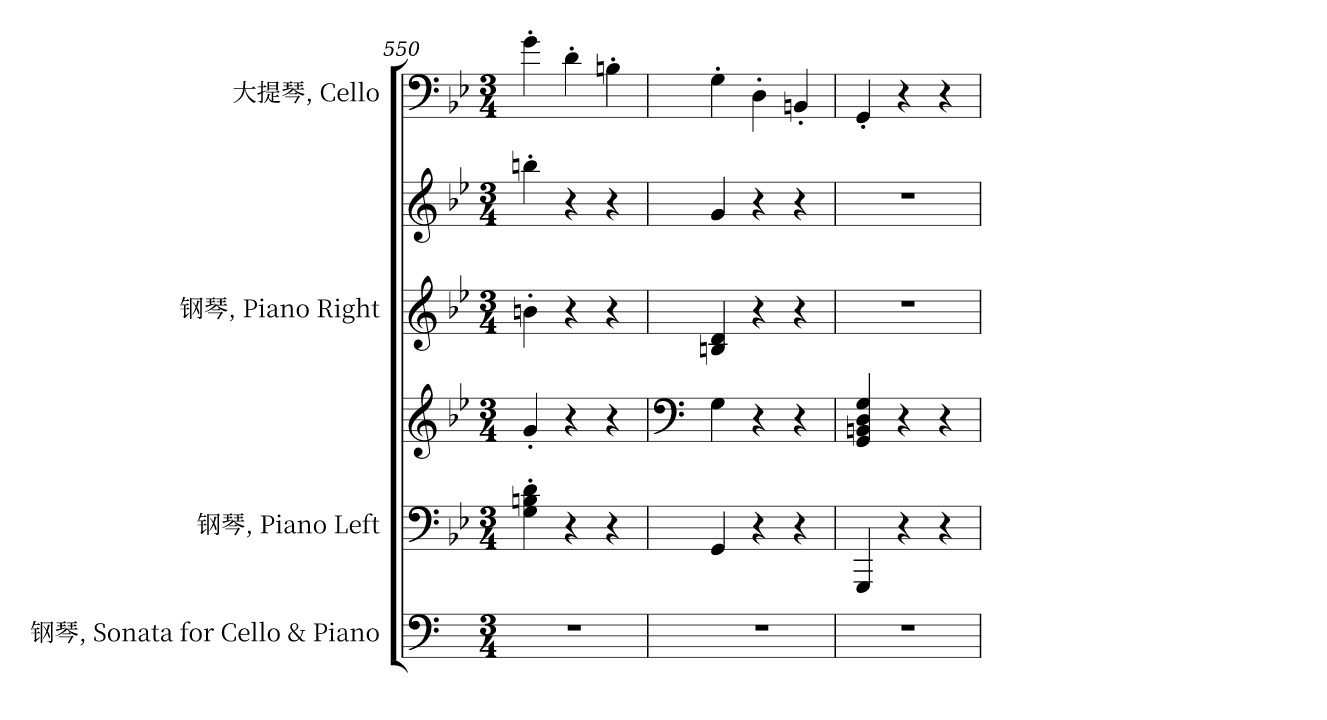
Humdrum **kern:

**kern	**kern	**kern	**kern	**kern	**kern
*part4	*part3	*part3	*part2	*part2	*part1
*staff6	*staff5	*staff4	*staff3	*staff2	*staff1
*I"钢琴, Sonata for Cello &amp; Piano	*I"钢琴, Piano Left	*	*I"钢琴, Piano Right	*	*I"大提琴, Cello
*I'Pno.	*I'Pno.	*	*I'Pno.	*	*
*clefF4	*clefF4	*clefG2	*clefG2	*clefG2	*clefF4
*k[]	*k[b-e-]	*k[b-e-]	*k[b-e-]	*k[b-e-]	*k[b-e-]
*M3/4	*M3/4	*M3/4	*M3/4	*M3/4	*M3/4
=550	=550	=550	=550	=550	=550
2.r	4G\' 4Bn\' 4d\'	4g'/	4bn'\	4bbn'\	4g'\
.	4r	4r	4r	4r	4d'\
.	4r	4r	4r	4r	4Bn'\
=551	=551	=551	=551	=551	=551
*	*	*clefF4	*	*	*
2.r	4GG/	4G\	4Bn/ 4d/	4g/	4G'\
.	4r	4r	4r	4r	4D'\
.	4r	4r	4r	4r	4BBn'/
=552	=552	=552	=552	=552	=552
2.r	4GGG/	4GG/ 4BBn/ 4D/ 4G/	2.r	2.r	4GG'/
.	4r	4r	.	.	4r
.	4r	4r	.	.	4r
=	=	=	=	=	=
*-	*-	*-	*-	*-	*-
